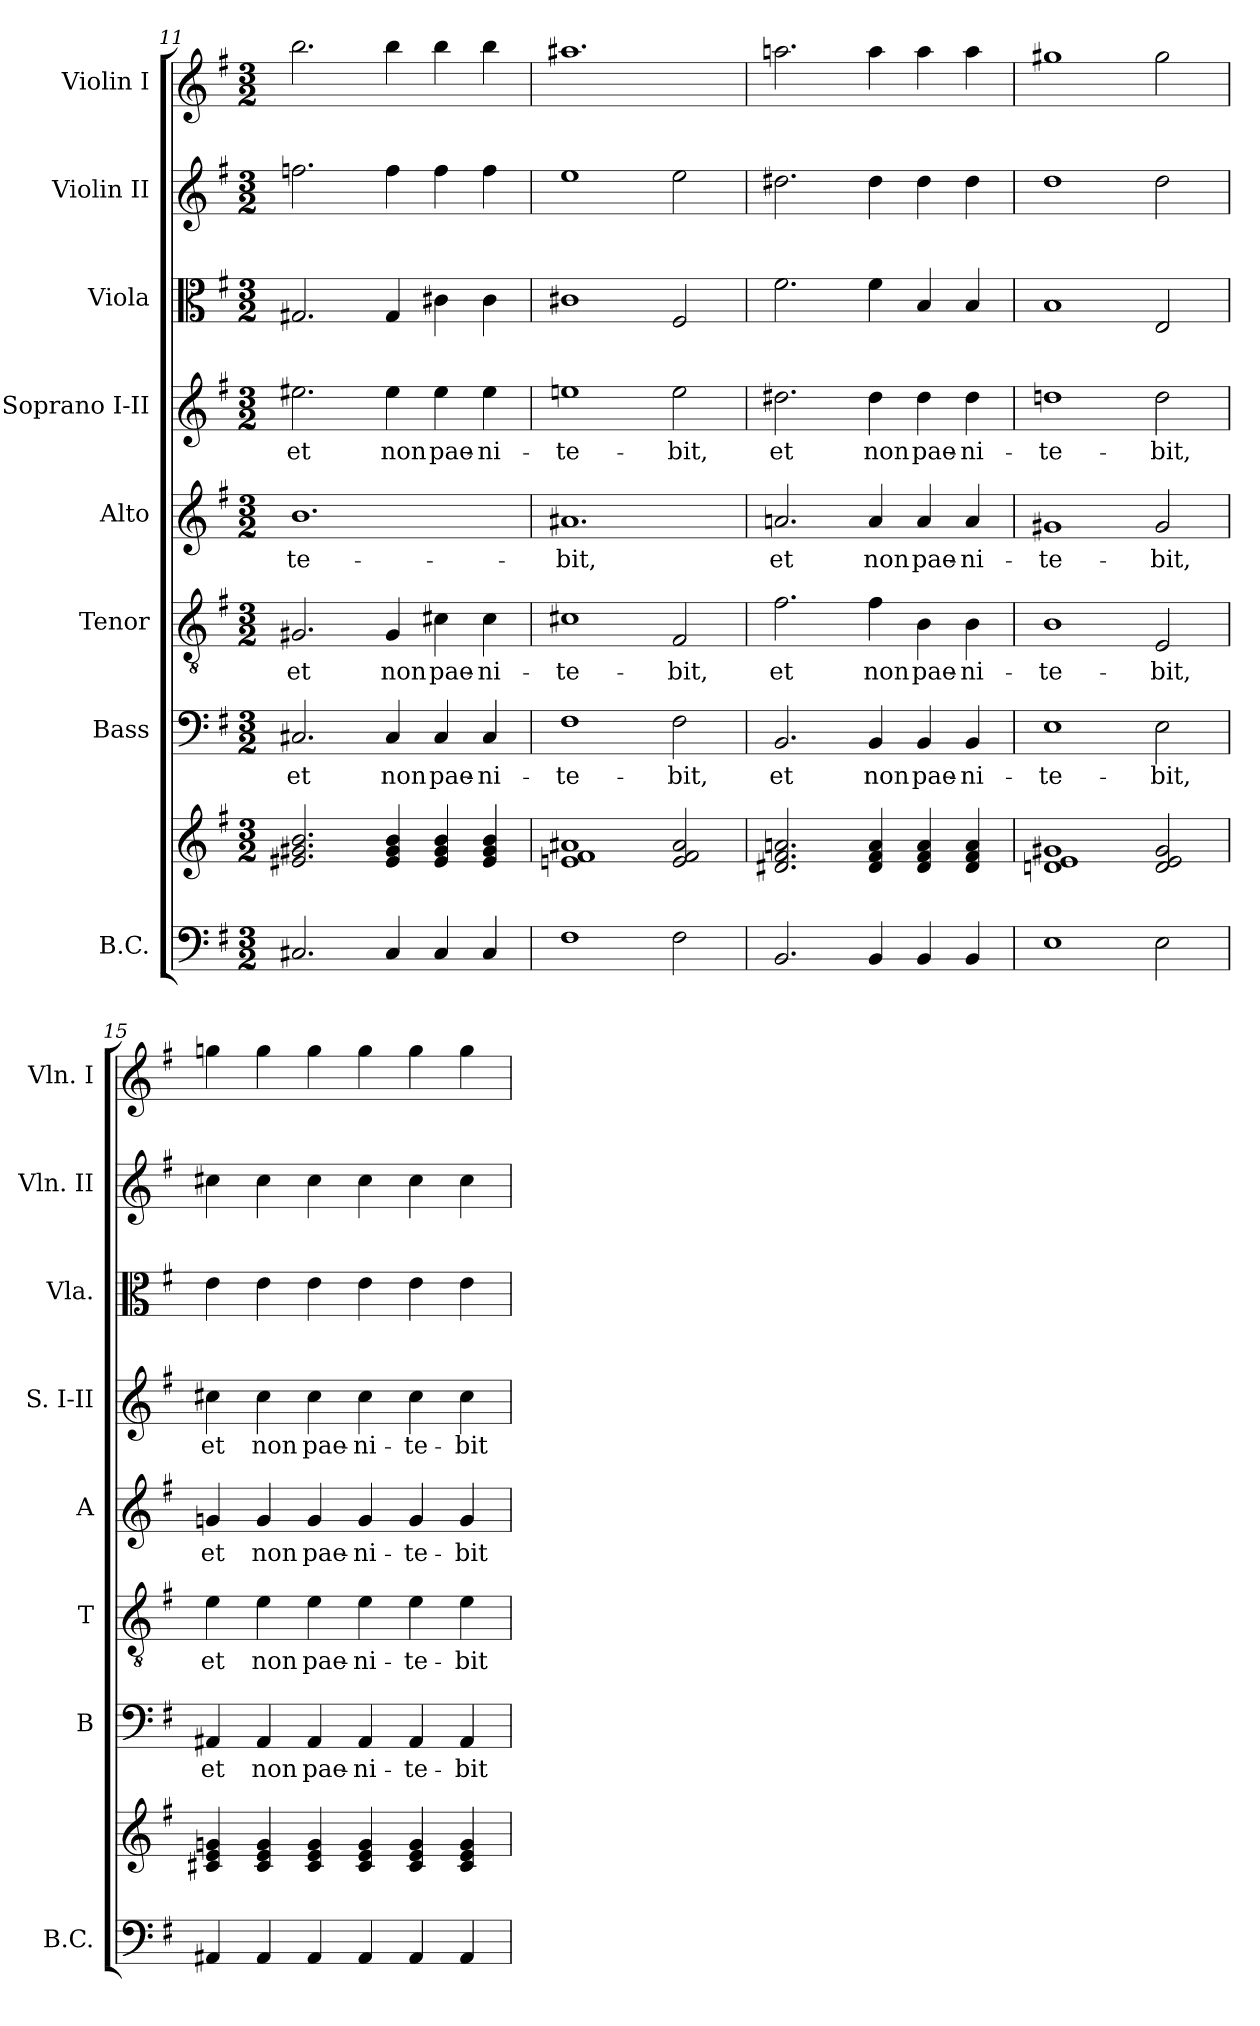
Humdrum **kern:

**kern	**kern	**kern	**text	**kern	**text	**kern	**text	**kern	**text	**kern	**kern	**kern
*part8	*part8	*part7	*part7	*part6	*part6	*part5	*part5	*part4	*part4	*part3	*part2	*part1
*staff9	*staff8	*staff7	*staff7	*staff6	*staff6	*staff5	*staff5	*staff4	*staff4	*staff3	*staff2	*staff1
*I"B.C.	*	*I"Bass	*	*I"Tenor	*	*I"Alto	*	*I"Soprano I-II	*	*I"Viola	*I"Violin II	*I"Violin I
*I'B.C.	*	*I'B	*	*I'T	*	*I'A	*	*I'S. I-II	*	*I'Vla.	*I'Vln. II	*I'Vln. I
*clefF4	*clefG2	*clefF4	*	*clefGv2	*	*clefG2	*	*clefG2	*	*clefC3	*clefG2	*clefG2
*k[f#]	*k[f#]	*k[f#]	*	*k[f#]	*	*k[f#]	*	*k[f#]	*	*k[f#]	*k[f#]	*k[f#]
*e:	*e:	*e:	*	*e:	*	*e:	*	*e:	*	*e:	*e:	*e:
*M3/2	*M3/2	*M3/2	*	*M3/2	*	*M3/2	*	*M3/2	*	*M3/2	*M3/2	*M3/2
=11	=11	=11	=11	=11	=11	=11	=11	=11	=11	=11	=11	=11
!	!	!	!LO:LY:b	!	!LO:LY:b	!	!LO:LY:b	!	!LO:LY:b	!	!	!
2.C#X/	2.e#X/ 2.g#X/ 2.b/	2.C#X/	et	2.G#X/	et	1.b	-te-	2.ee#X\	et	2.G#X/	2.ffn\	2.bb\
!	!	!	!LO:LY:b	!	!LO:LY:b	!	!	!	!LO:LY:b	!	!	!
4C#/	4e#/ 4g#/ 4b/	4C#/	non	4G#/	non	.	.	4ee#\	non	4G#/	4ff\	4bb\
!	!	!	!LO:LY:b	!	!LO:LY:b	!	!	!	!LO:LY:b	!	!	!
4C#/	4e#/ 4g#/ 4b/	4C#/	pae-	4c#X\	pae-	.	.	4ee#\	pae-	4c#X\	4ff\	4bb\
!	!	!	!LO:LY:b	!	!LO:LY:b	!	!	!	!LO:LY:b	!	!	!
4C#/	4e#/ 4g#/ 4b/	4C#/	-ni-	4c#\	-ni-	.	.	4ee#\	-ni-	4c#\	4ff\	4bb\
=12	=12	=12	=12	=12	=12	=12	=12	=12	=12	=12	=12	=12
!	!	!	!LO:LY:b	!	!LO:LY:b	!	!LO:LY:b	!	!LO:LY:b	!	!	!
1F#	1en 1f# 1a#X	1F#	-te-	1c#X	-te-	1.a#X	-bit,	1een	-te-	1c#X	1ee	1.aa#X
!	!	!	!LO:LY:b	!	!LO:LY:b	!	!	!	!LO:LY:b	!	!	!
2F#\	2e/ 2f#/ 2a#/	2F#\	-bit,	2F#/	-bit,	.	.	2ee\	-bit,	2F#/	2ee\	.
!!LO:PB:g=z
=13	=13	=13	=13	=13	=13	=13	=13	=13	=13	=13	=13	=13
!	!	!	!LO:LY:b	!	!LO:LY:b	!	!LO:LY:b	!	!LO:LY:b	!	!	!
2.BB/	2.d#X/ 2.f#/ 2.ani/	2.BB/	et	2.f#\	et	2.an/	et	2.dd#X\	et	2.f#\	2.dd#X\	2.aan\
!	!	!	!LO:LY:b	!	!LO:LY:b	!	!LO:LY:b	!	!LO:LY:b	!	!	!
4BB/	4d#/ 4f#/ 4a/	4BB/	non	4f#\	non	4a/	non	4dd#\	non	4f#\	4dd#\	4aa\
!	!	!	!LO:LY:b	!	!LO:LY:b	!	!LO:LY:b	!	!LO:LY:b	!	!	!
4BB/	4d#/ 4f#/ 4a/	4BB/	pae-	4B\	pae-	4a/	pae-	4dd#\	pae-	4B/	4dd#\	4aa\
!	!	!	!LO:LY:b	!	!LO:LY:b	!	!LO:LY:b	!	!LO:LY:b	!	!	!
4BB/	4d#/ 4f#/ 4a/	4BB/	-ni-	4B\	-ni-	4a/	-ni-	4dd#\	-ni-	4B/	4dd#\	4aa\
=14	=14	=14	=14	=14	=14	=14	=14	=14	=14	=14	=14	=14
!	!	!	!LO:LY:b	!	!LO:LY:b	!	!LO:LY:b	!	!LO:LY:b	!	!	!
1E	1dn 1e 1g#X	1E	-te-	1B	-te-	1g#X	-te-	1ddn	-te-	1B	1dd	1gg#X
!	!	!	!LO:LY:b	!	!LO:LY:b	!	!LO:LY:b	!	!LO:LY:b	!	!	!
2E\	2d/ 2e/ 2g#/	2E\	-bit,	2E/	-bit,	2g#/	-bit,	2dd\	-bit,	2E/	2dd\	2gg#\
=15	=15	=15	=15	=15	=15	=15	=15	=15	=15	=15	=15	=15
!	!	!	!LO:LY:b	!	!LO:LY:b	!	!LO:LY:b	!	!LO:LY:b	!	!	!
4AA#X/	4c#X/ 4e/ 4gni/	4AA#X/	et	4e\	et	4gn/	et	4cc#X\	et	4e\	4cc#X\	4ggn\
!	!	!	!LO:LY:b	!	!LO:LY:b	!	!LO:LY:b	!	!LO:LY:b	!	!	!
4AA#/	4c#/ 4e/ 4g/	4AA#/	non	4e\	non	4g/	non	4cc#\	non	4e\	4cc#\	4gg\
!	!	!	!LO:LY:b	!	!LO:LY:b	!	!LO:LY:b	!	!LO:LY:b	!	!	!
4AA#/	4c#/ 4e/ 4g/	4AA#/	pae-	4e\	pae-	4g/	pae-	4cc#\	pae-	4e\	4cc#\	4gg\
!	!	!	!LO:LY:b	!	!LO:LY:b	!	!LO:LY:b	!	!LO:LY:b	!	!	!
4AA#/	4c#/ 4e/ 4g/	4AA#/	-ni-	4e\	-ni-	4g/	-ni-	4cc#\	-ni-	4e\	4cc#\	4gg\
!	!	!	!LO:LY:b	!	!LO:LY:b	!	!LO:LY:b	!	!LO:LY:b	!	!	!
4AA#/	4c#/ 4e/ 4g/	4AA#/	-te-	4e\	-te-	4g/	-te-	4cc#\	-te-	4e\	4cc#\	4gg\
!	!	!	!LO:LY:b	!	!LO:LY:b	!	!LO:LY:b	!	!LO:LY:b	!	!	!
4AA#/	4c#/ 4e/ 4g/	4AA#/	-bit	4e\	-bit	4g/	-bit	4cc#\	-bit	4e\	4cc#\	4gg\
=	=	=	=	=	=	=	=	=	=	=	=	=
*-	*-	*-	*-	*-	*-	*-	*-	*-	*-	*-	*-	*-
